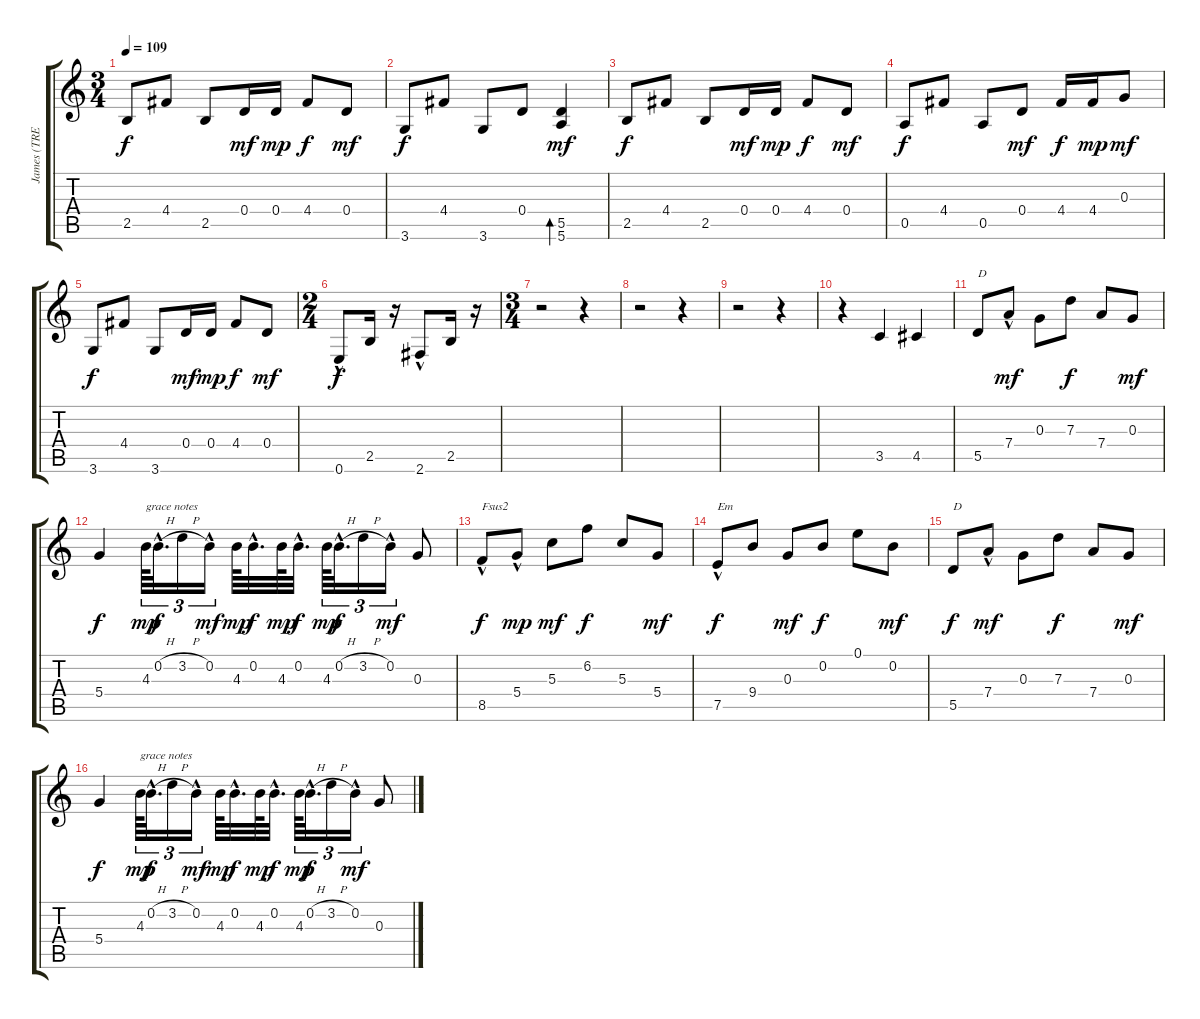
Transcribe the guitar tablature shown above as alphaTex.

\track ("James (TREBBLE)" "James (TRE") {instrument electricguitarclean}
\staff {score tabs}
\tuning (E4 B3 G3 D3 A2 E2) {hide}
\ts (3 4)
\tempo 109
\clef g2
\ks c
2.5.8{dy f} 4.4.8 2.5.8 0.4.16{dy mf} 0.4.16{dy mp} 4.4.8{dy f} 0.4.8{dy mf} |
3.6.8{dy f} 4.4.8 3.6.8 0.4.8 (5.5 5.6).4{bd 240 dy mf} |
2.5.8{dy f} 4.4.8 2.5.8 0.4.16{dy mf} 0.4.16{dy mp} 4.4.8{dy f} 0.4.8{dy mf} |
0.5.8{dy f} 4.4.8 0.5.8 0.4.8{dy mf} 4.4.16{dy f} 4.4.16{dy mp} 0.3.8{dy mf} |
3.6.8{dy f} 4.4.8 3.6.8 0.4.16{dy mf} 0.4.16{dy mp} 4.4.8{dy f} 0.4.8{dy mf} |
\ts (2 4)
0.6{hac}.8{dy f} 2.5.16 r.16 2.6{hac}.8 2.5.16 r.16 |
\ts (3 4)
r.2 r.4 |
r.2 r.4 |
r.2 r.4 |
r.4 3.5.4 4.5.4 |
5.5.8{txt "D"} 7.4{hac}.8{dy mf} 0.3.8 7.3.8{dy f} 7.4.8 0.3.8{dy mf} |
5.4.4{dy f} 4.3.64{tu (3 2) txt "grace notes" dy mp} 0.2{h hac}.32{d tu (3 2) dy f} 3.2{h}.16{tu (3 2)} 0.2{hac}.16{tu (3 2) dy mf} 4.3.64{dy mp} 0.2{hac}.32{d dy f} 4.3.64{dy mp} 0.2{hac}.32{d dy f} 4.3.64{tu (3 2) dy mp} 0.2{h hac}.32{d tu (3 2) dy f} 3.2{h}.16{tu (3 2)} 0.2{hac}.16{tu (3 2) dy mf} 0.3.8 |
8.5{hac}.8{txt "Fsus2" dy f} 5.4{hac}.8{dy mp} 5.3.8{dy mf} 6.2.8{dy f} 5.3.8 5.4.8{dy mf} |
7.5{hac}.8{txt "Em" dy f} 9.4.8 0.3.8{dy mf} 0.2.8{dy f} 0.1.8 0.2.8{dy mf} |
5.5.8{txt "D" dy f} 7.4{hac}.8{dy mf} 0.3.8 7.3.8{dy f} 7.4.8 0.3.8{dy mf} |
5.4.4{dy f} 4.3.64{tu (3 2) txt "grace notes" dy mp} 0.2{h hac}.32{d tu (3 2) dy f} 3.2{h}.16{tu (3 2)} 0.2{hac}.16{tu (3 2) dy mf} 4.3.64{dy mp} 0.2{hac}.32{d dy f} 4.3.64{dy mp} 0.2{hac}.32{d dy f} 4.3.64{tu (3 2) dy mp} 0.2{h hac}.32{d tu (3 2) dy f} 3.2{h}.16{tu (3 2)} 0.2{hac}.16{tu (3 2) dy mf} 0.3.8
